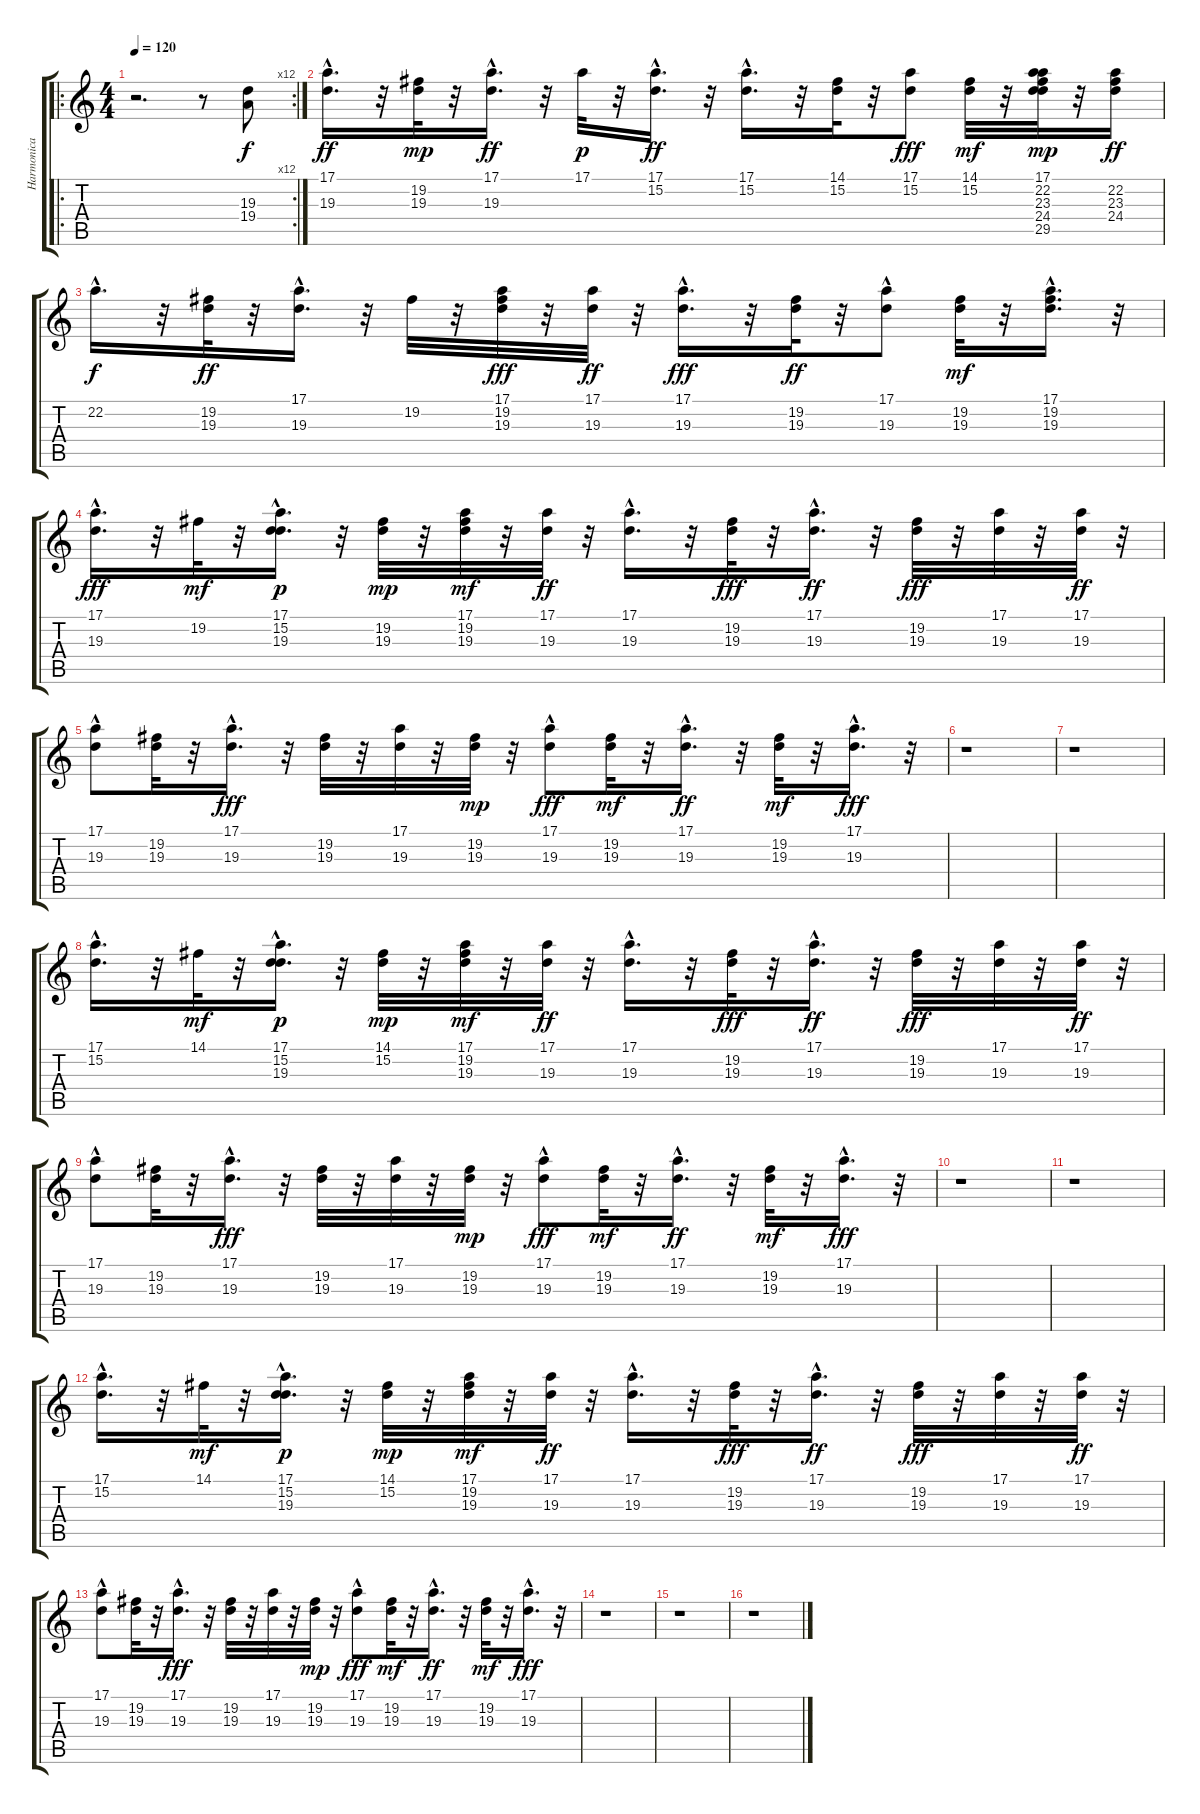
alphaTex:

\track ("Harmonica" "Harmonica") {instrument harmonica}
\staff {score tabs}
\tuning (E4 B3 G3 D3 A2 E2) {hide}
\ro
\rc 12
\ts (4 4)
\tempo 120
\clef g2
\ks c
r.2{d dy f instrument harmonica} r.8 (19.3 19.4).8 |
(17.1{hac} 19.3{hac}).16{d dy ff} r.32 (19.2 19.3).32{dy mp} r.32 (17.1{hac} 19.3).16{d dy ff} r.32 17.1.32{dy p} r.32 (17.1{hac} 15.2{hac}).16{d dy ff} r.32 (17.1{hac} 15.2{hac}).16{d} r.32 (14.1 15.2).32 r.32 (17.1 15.2).8{dy fff} (14.1 15.2).32{dy mf} r.32 (17.1 22.2 23.3 24.4 29.5).32{dy mp} r.32 (22.2 23.3 24.4).16{dy ff} |
22.2{hac}.16{d dy f} r.32 (19.2 19.3).32{dy ff} r.32 (17.1{hac} 19.3{hac}).16{d} r.32 19.2.32 r.32 (17.1 19.2 19.3).32{dy fff} r.32 (17.1 19.3).32{dy ff} r.32 (17.1{hac} 19.3{hac}).16{d dy fff} r.32 (19.2 19.3).32{dy ff} r.32 (17.1 19.3{hac}).8 (19.2 19.3).32{dy mf} r.32 (17.1{hac} 19.2 19.3).16{d} r.32 |
(17.1{hac} 19.3{hac}).16{d dy fff} r.32 19.2.32{dy mf} r.32 (17.1{hac} 15.2{hac} 19.3{hac}).16{d dy p} r.32 (19.2 19.3).32{dy mp} r.32 (17.1 19.2 19.3).32{dy mf} r.32 (17.1 19.3).32{dy ff} r.32 (17.1{hac} 19.3{hac}).16{d} r.32 (19.2 19.3).32{dy fff} r.32 (17.1{hac} 19.3{hac}).16{d dy ff} r.32 (19.2 19.3).32{dy fff} r.32 (17.1 19.3).32 r.32 (17.1 19.3).32{dy ff} r.32 |
(17.1 19.3{hac}).8 (19.2 19.3).32 r.32 (17.1{hac} 19.3{hac}).16{d dy fff} r.32 (19.2 19.3).32 r.32 (17.1 19.3).32 r.32 (19.2 19.3).32{dy mp} r.32 (17.1 19.3{hac}).8{dy fff} (19.2 19.3).32{dy mf} r.32 (17.1{hac} 19.3{hac}).16{d dy ff} r.32 (19.2 19.3).32{dy mf} r.32 (17.1{hac} 19.3{hac}).16{d dy fff} r.32 |
r.1 |
r.1 |
(17.1{hac} 15.2{hac}).16{d} r.32 14.1.32{dy mf} r.32 (17.1{hac} 15.2{hac} 19.3{hac}).16{d dy p} r.32 (14.1 15.2).32{dy mp} r.32 (17.1 19.2 19.3).32{dy mf} r.32 (17.1 19.3).32{dy ff} r.32 (17.1{hac} 19.3{hac}).16{d} r.32 (19.2 19.3).32{dy fff} r.32 (17.1{hac} 19.3{hac}).16{d dy ff} r.32 (19.2 19.3).32{dy fff} r.32 (17.1 19.3).32 r.32 (17.1 19.3).32{dy ff} r.32 |
(17.1 19.3{hac}).8 (19.2 19.3).32 r.32 (17.1{hac} 19.3{hac}).16{d dy fff} r.32 (19.2 19.3).32 r.32 (17.1 19.3).32 r.32 (19.2 19.3).32{dy mp} r.32 (17.1 19.3{hac}).8{dy fff} (19.2 19.3).32{dy mf} r.32 (17.1{hac} 19.3{hac}).16{d dy ff} r.32 (19.2 19.3).32{dy mf} r.32 (17.1{hac} 19.3{hac}).16{d dy fff} r.32 |
r.1 |
r.1 |
(17.1{hac} 15.2{hac}).16{d} r.32 14.1.32{dy mf} r.32 (17.1{hac} 15.2{hac} 19.3{hac}).16{d dy p} r.32 (14.1 15.2).32{dy mp} r.32 (17.1 19.2 19.3).32{dy mf} r.32 (17.1 19.3).32{dy ff} r.32 (17.1{hac} 19.3{hac}).16{d} r.32 (19.2 19.3).32{dy fff} r.32 (17.1{hac} 19.3{hac}).16{d dy ff} r.32 (19.2 19.3).32{dy fff} r.32 (17.1 19.3).32 r.32 (17.1 19.3).32{dy ff} r.32 |
(17.1 19.3{hac}).8 (19.2 19.3).32 r.32 (17.1{hac} 19.3{hac}).16{d dy fff} r.32 (19.2 19.3).32 r.32 (17.1 19.3).32 r.32 (19.2 19.3).32{dy mp} r.32 (17.1 19.3{hac}).8{dy fff} (19.2 19.3).32{dy mf} r.32 (17.1{hac} 19.3{hac}).16{d dy ff} r.32 (19.2 19.3).32{dy mf} r.32 (17.1{hac} 19.3{hac}).16{d dy fff} r.32 |
r.1 |
r.1 |
r.1
